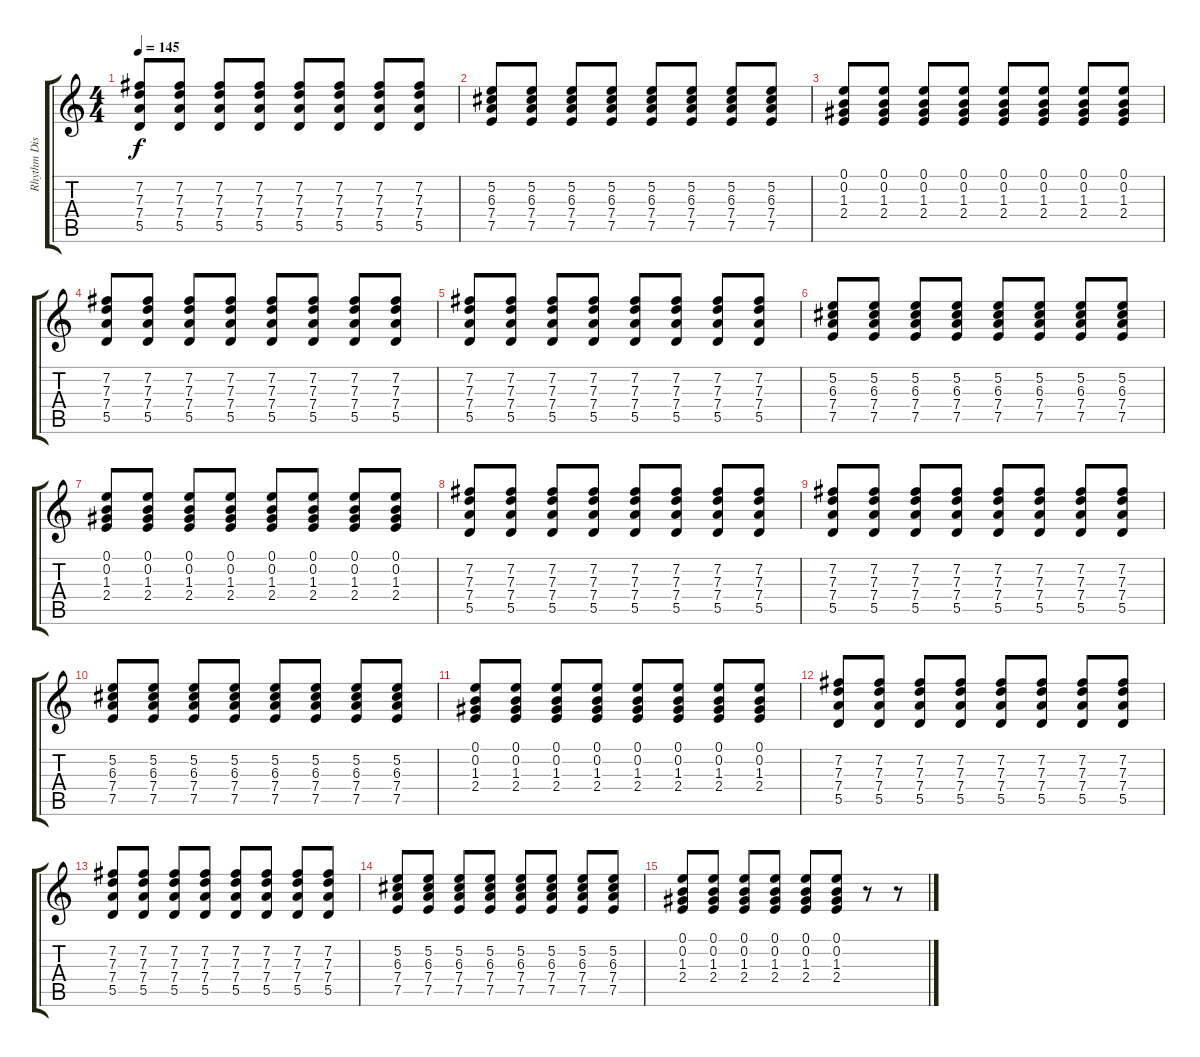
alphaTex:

\track ("Rhythm Distorted" "Rhythm Dis") {instrument distortionguitar}
\staff {score tabs}
\tuning (E4 B3 G3 D3 A2 E2) {hide}
\ts (4 4)
\tempo 145
\clef g2
\ks c
(7.2 7.3 7.4 5.5).8{dy f} (7.2 7.3 7.4 5.5).8 (7.2 7.3 7.4 5.5).8 (7.2 7.3 7.4 5.5).8 (7.2 7.3 7.4 5.5).8 (7.2 7.3 7.4 5.5).8 (7.2 7.3 7.4 5.5).8 (7.2 7.3 7.4 5.5).8 |
(5.2 6.3 7.4 7.5).8 (5.2 6.3 7.4 7.5).8 (5.2 6.3 7.4 7.5).8 (5.2 6.3 7.4 7.5).8 (5.2 6.3 7.4 7.5).8 (5.2 6.3 7.4 7.5).8 (5.2 6.3 7.4 7.5).8 (5.2 6.3 7.4 7.5).8 |
(0.1 0.2 1.3 2.4).8 (0.1 0.2 1.3 2.4).8 (0.1 0.2 1.3 2.4).8 (0.1 0.2 1.3 2.4).8 (0.1 0.2 1.3 2.4).8 (0.1 0.2 1.3 2.4).8 (0.1 0.2 1.3 2.4).8 (0.1 0.2 1.3 2.4).8 |
(7.2 7.3 7.4 5.5).8 (7.2 7.3 7.4 5.5).8 (7.2 7.3 7.4 5.5).8 (7.2 7.3 7.4 5.5).8 (7.2 7.3 7.4 5.5).8 (7.2 7.3 7.4 5.5).8 (7.2 7.3 7.4 5.5).8 (7.2 7.3 7.4 5.5).8 |
(7.2 7.3 7.4 5.5).8 (7.2 7.3 7.4 5.5).8 (7.2 7.3 7.4 5.5).8 (7.2 7.3 7.4 5.5).8 (7.2 7.3 7.4 5.5).8 (7.2 7.3 7.4 5.5).8 (7.2 7.3 7.4 5.5).8 (7.2 7.3 7.4 5.5).8 |
(5.2 6.3 7.4 7.5).8 (5.2 6.3 7.4 7.5).8 (5.2 6.3 7.4 7.5).8 (5.2 6.3 7.4 7.5).8 (5.2 6.3 7.4 7.5).8 (5.2 6.3 7.4 7.5).8 (5.2 6.3 7.4 7.5).8 (5.2 6.3 7.4 7.5).8 |
(0.1 0.2 1.3 2.4).8 (0.1 0.2 1.3 2.4).8 (0.1 0.2 1.3 2.4).8 (0.1 0.2 1.3 2.4).8 (0.1 0.2 1.3 2.4).8 (0.1 0.2 1.3 2.4).8 (0.1 0.2 1.3 2.4).8 (0.1 0.2 1.3 2.4).8 |
(7.2 7.3 7.4 5.5).8 (7.2 7.3 7.4 5.5).8 (7.2 7.3 7.4 5.5).8 (7.2 7.3 7.4 5.5).8 (7.2 7.3 7.4 5.5).8 (7.2 7.3 7.4 5.5).8 (7.2 7.3 7.4 5.5).8 (7.2 7.3 7.4 5.5).8 |
(7.2 7.3 7.4 5.5).8 (7.2 7.3 7.4 5.5).8 (7.2 7.3 7.4 5.5).8 (7.2 7.3 7.4 5.5).8 (7.2 7.3 7.4 5.5).8 (7.2 7.3 7.4 5.5).8 (7.2 7.3 7.4 5.5).8 (7.2 7.3 7.4 5.5).8 |
(5.2 6.3 7.4 7.5).8 (5.2 6.3 7.4 7.5).8 (5.2 6.3 7.4 7.5).8 (5.2 6.3 7.4 7.5).8 (5.2 6.3 7.4 7.5).8 (5.2 6.3 7.4 7.5).8 (5.2 6.3 7.4 7.5).8 (5.2 6.3 7.4 7.5).8 |
(0.1 0.2 1.3 2.4).8 (0.1 0.2 1.3 2.4).8 (0.1 0.2 1.3 2.4).8 (0.1 0.2 1.3 2.4).8 (0.1 0.2 1.3 2.4).8 (0.1 0.2 1.3 2.4).8 (0.1 0.2 1.3 2.4).8 (0.1 0.2 1.3 2.4).8 |
(7.2 7.3 7.4 5.5).8 (7.2 7.3 7.4 5.5).8 (7.2 7.3 7.4 5.5).8 (7.2 7.3 7.4 5.5).8 (7.2 7.3 7.4 5.5).8 (7.2 7.3 7.4 5.5).8 (7.2 7.3 7.4 5.5).8 (7.2 7.3 7.4 5.5).8 |
(7.2 7.3 7.4 5.5).8 (7.2 7.3 7.4 5.5).8 (7.2 7.3 7.4 5.5).8 (7.2 7.3 7.4 5.5).8 (7.2 7.3 7.4 5.5).8 (7.2 7.3 7.4 5.5).8 (7.2 7.3 7.4 5.5).8 (7.2 7.3 7.4 5.5).8 |
(5.2 6.3 7.4 7.5).8 (5.2 6.3 7.4 7.5).8 (5.2 6.3 7.4 7.5).8 (5.2 6.3 7.4 7.5).8 (5.2 6.3 7.4 7.5).8 (5.2 6.3 7.4 7.5).8 (5.2 6.3 7.4 7.5).8 (5.2 6.3 7.4 7.5).8 |
(0.1 0.2 1.3 2.4).8 (0.1 0.2 1.3 2.4).8 (0.1 0.2 1.3 2.4).8 (0.1 0.2 1.3 2.4).8 (0.1 0.2 1.3 2.4).8 (0.1 0.2 1.3 2.4).8 r.8 r.8
